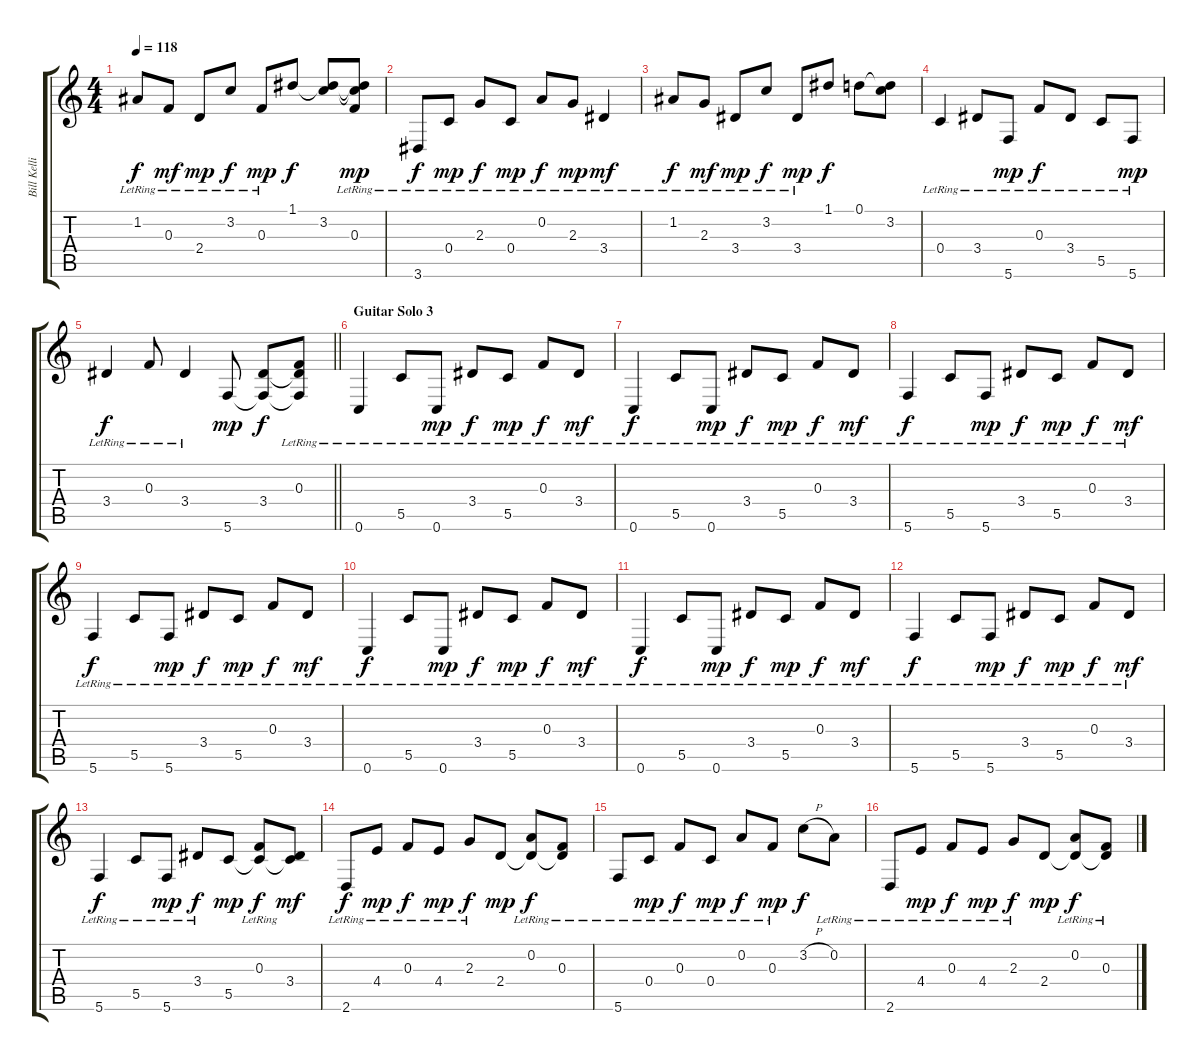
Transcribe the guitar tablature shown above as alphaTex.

\track ("Bill Kelliher - Guitar" "Bill Kelli") {instrument electricguitarclean}
\staff {score tabs}
\tuning (D4 A3 F3 C3 G2 C2) {hide}
\ts (4 4)
\tempo 118
\clef g2
\ks c
1.2{lr}.8{dy f} 0.3{lr}.8{dy mf} 2.4{lr}.8{dy mp} 3.2{lr}.8{dy f} 0.3{lr}.8{dy mp} 1.1.8{dy f} (1.1{t} 3.2).8 (1.1{t} 3.2{t} 0.3{lr}).8{dy mp} |
3.6{lr}.8{dy f} 0.4{lr}.8{dy mp} 2.3{lr}.8{dy f} 0.4{lr}.8{dy mp} 0.2{lr}.8{dy f} 2.3{lr}.8{dy mp} 3.4{lr}.4{dy mf} |
1.2{lr}.8{dy f} 2.3{lr}.8{dy mf} 3.4{lr}.8{dy mp} 3.2{lr}.8{dy f} 3.4{lr}.8{dy mp} 1.1.8{dy f} 0.1.8 (0.1{t} 3.2).8 |
0.4{lr}.4 3.4{lr}.8 5.6{lr}.8{dy mp} 0.3{lr}.8{dy f} 3.4{lr}.8 5.5{lr}.8 5.6{lr}.8{dy mp} |
\barLineRight lightlight
3.4{lr}.4{dy f} 0.3{lr}.8 3.4{lr}.4 5.6.8{dy mp} (3.4 5.6{t}).8{dy f} (0.3{lr} 3.4{t} 5.6{t}).8 |
\section ("" "Guitar Solo 3")
0.6{lr}.4 5.5{lr}.8 0.6{lr}.8{dy mp} 3.4{lr}.8{dy f} 5.5{lr}.8{dy mp} 0.3{lr}.8{dy f} 3.4{lr}.8{dy mf} |
0.6{lr}.4{dy f} 5.5{lr}.8 0.6{lr}.8{dy mp} 3.4{lr}.8{dy f} 5.5{lr}.8{dy mp} 0.3{lr}.8{dy f} 3.4{lr}.8{dy mf} |
5.6{lr}.4{dy f} 5.5{lr}.8 5.6{lr}.8{dy mp} 3.4{lr}.8{dy f} 5.5{lr}.8{dy mp} 0.3{lr}.8{dy f} 3.4{lr}.8{dy mf} |
5.6{lr}.4{dy f} 5.5{lr}.8 5.6{lr}.8{dy mp} 3.4{lr}.8{dy f} 5.5{lr}.8{dy mp} 0.3{lr}.8{dy f} 3.4{lr}.8{dy mf} |
0.6{lr}.4{dy f} 5.5{lr}.8 0.6{lr}.8{dy mp} 3.4{lr}.8{dy f} 5.5{lr}.8{dy mp} 0.3{lr}.8{dy f} 3.4{lr}.8{dy mf} |
0.6{lr}.4{dy f} 5.5{lr}.8 0.6{lr}.8{dy mp} 3.4{lr}.8{dy f} 5.5{lr}.8{dy mp} 0.3{lr}.8{dy f} 3.4{lr}.8{dy mf} |
5.6{lr}.4{dy f} 5.5{lr}.8 5.6{lr}.8{dy mp} 3.4{lr}.8{dy f} 5.5{lr}.8{dy mp} 0.3{lr}.8{dy f} 3.4{lr}.8{dy mf} |
5.6{lr}.4{dy f} 5.5{lr}.8 5.6{lr}.8{dy mp} 3.4{lr}.8{dy f} 5.5.8{dy mp} (0.3{lr} 5.5{t}).8{dy f} (3.4 5.5{t}).8{dy mf} |
2.6{lr}.8{dy f} 4.4{lr}.8{dy mp} 0.3{lr}.8{dy f} 4.4{lr}.8{dy mp} 2.3{lr}.8{dy f} 2.4.8{dy mp} (0.2{lr} 2.4{t}).8{dy f} (0.3{lr} 2.4{t}).8 |
5.6{lr}.8 0.4{lr}.8{dy mp} 0.3{lr}.8{dy f} 0.4{lr}.8{dy mp} 0.2{lr}.8{dy f} 0.3{lr}.8{dy mp} 3.2{h}.8{dy f} 0.2{lr}.8 |
2.6{lr}.8 4.4{lr}.8{dy mp} 0.3{lr}.8{dy f} 4.4{lr}.8{dy mp} 2.3{lr}.8{dy f} 2.4.8{dy mp} (0.2{lr} 2.4{t}).8{dy f} (0.3{lr} 2.4{t}).8
